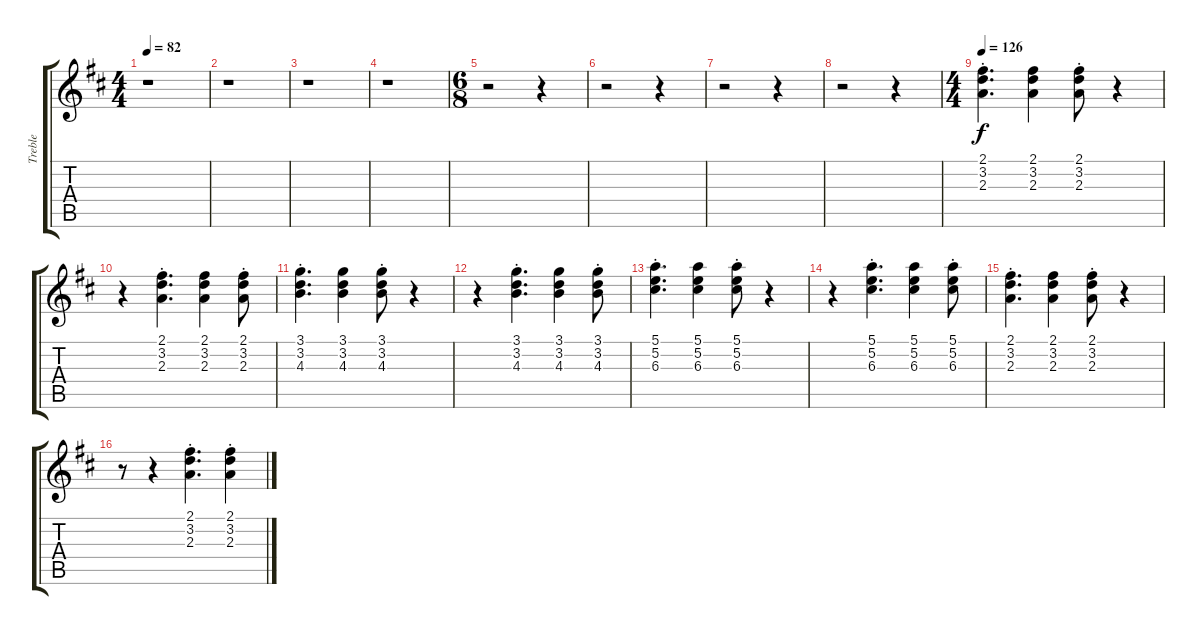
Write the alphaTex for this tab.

\track ("Treble" "Treble") {instrument synthstrings1}
\staff {score tabs}
\tuning (E5 B4 G4 D4 A3 E3) {hide}
\ts (4 4)
\tempo 82
\clef g2
\ks d
r.1{dy f} |
r.1 |
r.1 |
r.1 |
\ts (6 8)
r.2 r.4 |
r.2 r.4 |
r.2 r.4 |
r.2 r.4 |
\ts (4 4)
\tempo 126
(2.1{st} 3.2{st} 2.3{st}).4{d} (2.1 3.2 2.3).4 (2.1{st} 3.2{st} 2.3{st}).8 r.4 |
r.4 (2.1{st} 3.2{st} 2.3{st}).4{d} (2.1 3.2 2.3).4 (2.1{st} 3.2{st} 2.3{st}).8 |
(3.1{st} 3.2{st} 4.3{st}).4{d} (3.1 3.2 4.3).4 (3.1{st} 3.2{st} 4.3{st}).8 r.4 |
r.4 (3.1{st} 3.2{st} 4.3{st}).4{d} (3.1 3.2 4.3).4 (3.1{st} 3.2{st} 4.3{st}).8 |
(5.1{st} 5.2{st} 6.3{st}).4{d} (5.1 5.2 6.3).4 (5.1{st} 5.2{st} 6.3{st}).8 r.4 |
r.4 (5.1{st} 5.2{st} 6.3{st}).4{d} (5.1 5.2 6.3).4 (5.1{st} 5.2{st} 6.3{st}).8 |
(2.1{st} 3.2{st} 2.3{st}).4{d} (2.1 3.2 2.3).4 (2.1{st} 3.2{st} 2.3{st}).8 r.4 |
r.8 r.4 (2.1{st} 3.2{st} 2.3{st}).4{d} (2.1{st} 3.2{st} 2.3{st}).4
